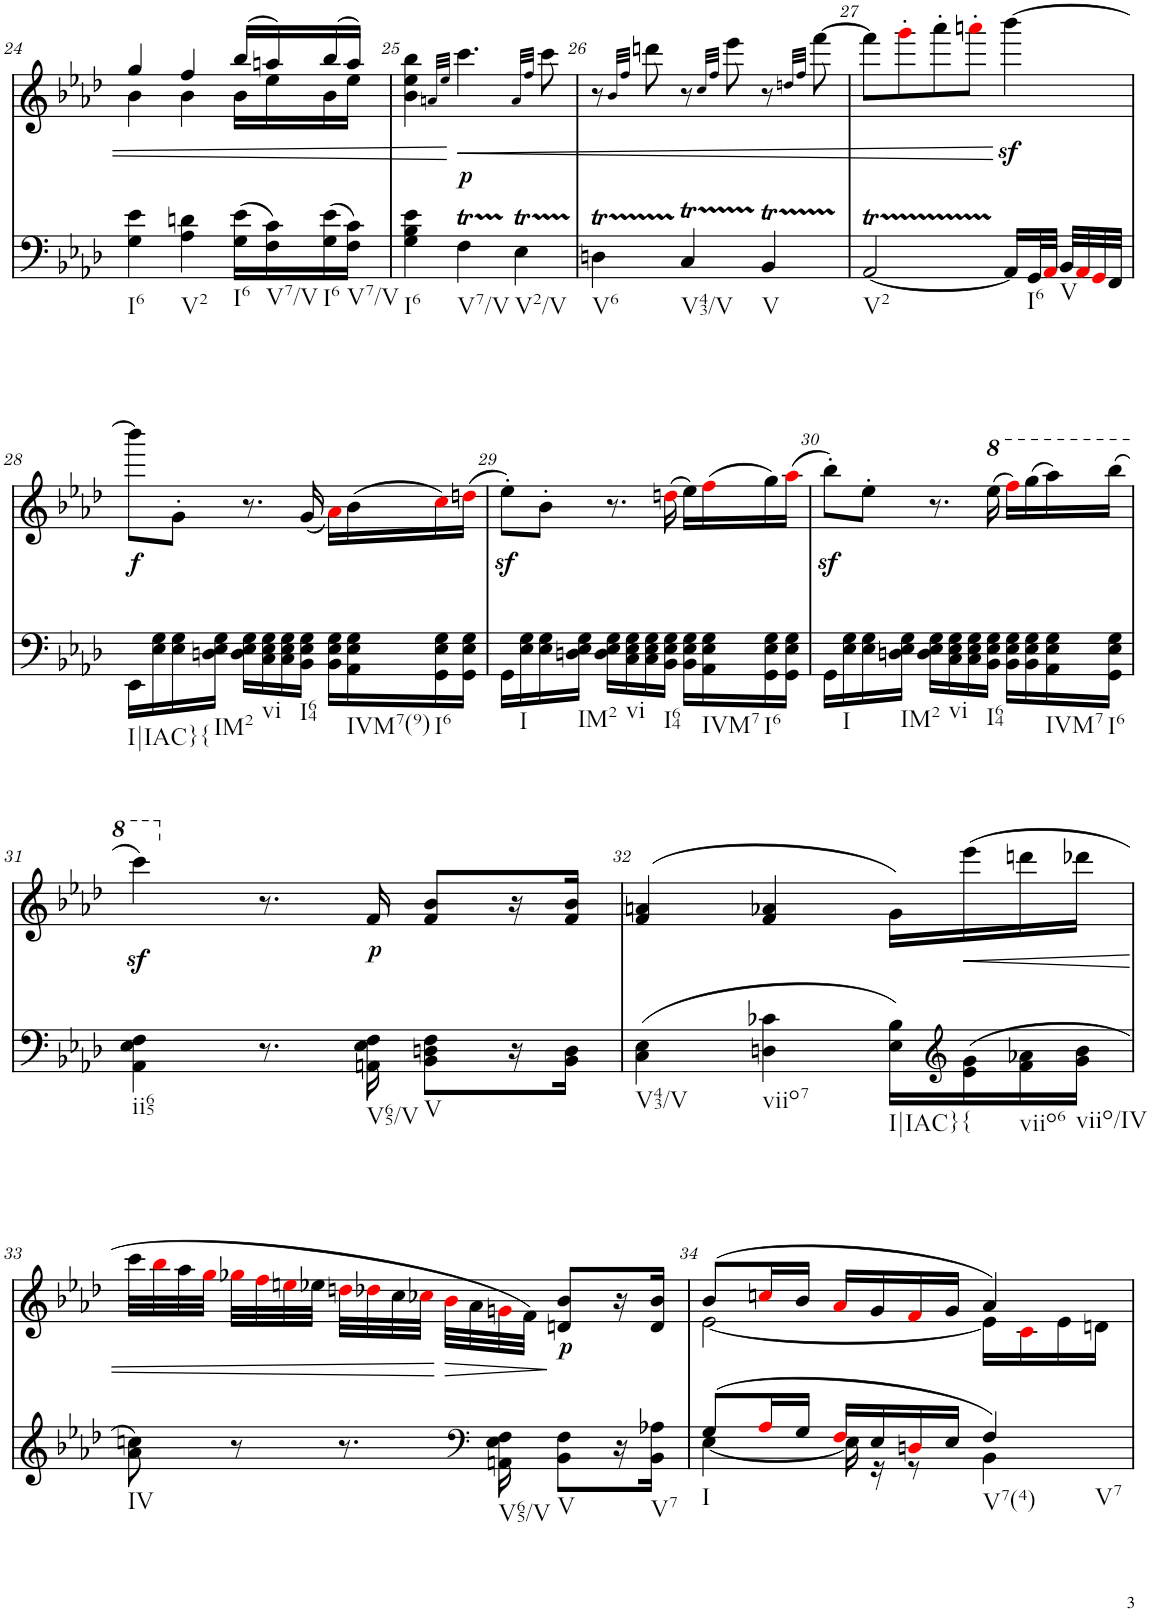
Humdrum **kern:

**kern	**kern	**text	**dynam
*part2	*part1	*part1	*part1
*staff2	*staff1	*staff1	*staff1
*I"Piano	*I"Piano	*	*
*I'Pno	*I'Pno	*	*
!!LO:PB:g=z
*clefF4	*clefG2	*	*
*k[b-e-a-d-]	*k[b-e-a-d-]	*	*
*A-:	*A-:	*	*
*M3/4	*M3/4	*	*
=24	=24	=24	=24
*	*^	*	*
!LO:TX:b:t=I6	!	!	!	!
4G\ 4e-\	4gg/	4b-\	.	.
!LO:TX:b:t=V2	!	!	!	!
4A-\ 4dn\	4ff/	4b-\	.	.
!LO:TX:b:t=I6	!	!	!	!
(16G\ 16e-\LL	(16bb-/LL	16b-\LL	.	.
!LO:TX:b:t=V7/V	!	!	!	!
16F\ 16c\)	16aan/)	16ee-\	.	.
!LO:TX:b:t=I6	!	!	!	!
(16G\ 16e-\	(16bb-/	16b-\	.	.
!LO:TX:b:t=V7/V	!	!	!	!
16F\ 16c\JJ)	16aa/JJ)	16ee-\JJ	.	.
=25	=25	=25	=25	=25
!LO:TX:b:t=I6	!	!	!	!
*	*v	*v	*	*
4G\ 4B-\ 4e-\	4b-\ 4ee-\ 4bb-\	.	.
.	32qan/LLL	.	.
.	32qee-/JJJ	.	.
!LO:TX:b:t=V7/V	!	!	!
!	!	!LO:LY:b	!
4FT\	4.ccc\	.	.
!LO:TX:b:t=V2/V	!	!	!
4E-T\	.	.	.
.	32qa/LLL	.	.
.	32qff/JJJ	.	.
.	8ccc\	.	.
=26	=26	=26	=26
!LO:TX:b:t=V6	!	!	!
4Dnt\	8r	.	.
.	32qb-/LLL	.	.
.	32qff/JJJ	.	.
.	8dddn\	.	.
!LO:TX:b:t=V43/V	!	!	!
4Ct/	8r	.	.
.	32qcc/LLL	.	.
.	32qff/JJJ	.	.
.	8eee-\	.	.
!LO:TX:b:t=V	!	!	!
4BB-T/	8r	.	.
.	32qddn/LLL	.	.
.	32qff/JJJ	.	.
.	[8fff\	.	.
=27	=27	=27	=27
!LO:TX:b:t=V2	!	!	!
[2AA-T/	8fff\L]	.	.
.	8ggg'i\	.	.
.	8aaa-'\	.	.
.	8aaan'i\J	.	.
16AA-/LL]	[4bbb-z<\	.	.
!LO:TX:b:t=I6	!	!	!
32GG/L	.	.	.
32AA-i/JJJ	.	.	.
!LO:TX:b:t=V	!	!	!
32BB-/LLL	.	.	.
32AA-i/	.	.	.
32GGi/	.	.	.
32FF/JJJ	.	.	.
!!LO:LB:g=z
=28	=28	=28	=28
!LO:TX:b:t=I|IAC}{	!	!	!
!	!	!LO:LY:b	!
16EE-\LL	8bbb-\L]	.	.
16E-\ 16G\	.	.	.
16E-\ 16G\	8g'\J	.	.
!LO:TX:b:t=IM2	!	!	!
16Dn\ 16E-\ 16G\JJ	.	.	.
16D\ 16E-\ 16G\LL	8.r	.	.
!LO:TX:b:t=vi	!	!	!
16C\ 16E-\ 16G\	.	.	.
16C\ 16E-\ 16G\	.	.	.
!LO:TX:b:t=I64	!	!	!
16BB-\ 16E-\ 16G\JJ	(<16g/	.	.
16BB-\ 16E-\ 16G\LL	16a-i\LL)	.	.
!LO:TX:b:t=IVM7(9)	!	!	!
16AA-\ 16E-\ 16G\	(16b-\	.	.
!LO:TX:b:t=I6	!	!	!
16GG\ 16E-\ 16G\	16cci\)	.	.
16GG\ 16E-\ 16G\JJ	(16ddni\JJ	.	.
=29	=29	=29	=29
16GG\LL	8ee-z<'\L)	.	.
!LO:TX:b:t=I	!	!	!
16E-\ 16G\	.	.	.
16E-\ 16G\	8b-'\J	.	.
!LO:TX:b:t=IM2	!	!	!
16Dn\ 16E-\ 16G\JJ	.	.	.
16D\ 16E-\ 16G\LL	8.r	.	.
!LO:TX:b:t=vi	!	!	!
16C\ 16E-\ 16G\	.	.	.
16C\ 16E-\ 16G\	.	.	.
!LO:TX:b:t=I64	!	!	!
16BB-\ 16E-\ 16G\JJ	(16ddni\	.	.
16BB-\ 16E-\ 16G\LL	16ee-\LL)	.	.
!LO:TX:b:t=IVM7	!	!	!
16AA-\ 16E-\ 16G\	(16ffi\	.	.
!LO:TX:b:t=I6	!	!	!
16GG\ 16E-\ 16G\	16gg\)	.	.
16GG\ 16E-\ 16G\JJ	(16aa-i\JJ	.	.
=30	=30	=30	=30
16GG\LL	8bb-z<'\L)	.	.
!LO:TX:b:t=I	!	!	!
16E-\ 16G\	.	.	.
16E-\ 16G\	8ee-'\J	.	.
!LO:TX:b:t=IM2	!	!	!
16Dn\ 16E-\ 16G\JJ	.	.	.
16D\ 16E-\ 16G\LL	8.r	.	.
!LO:TX:b:t=vi	!	!	!
16C\ 16E-\ 16G\	.	.	.
16C\ 16E-\ 16G\	.	.	.
*	*8va	*	*
!LO:TX:b:t=I64	!	!	!
16BB-\ 16E-\ 16G\JJ	(16eee-\	.	.
16BB-\ 16E-\ 16G\LL	16fffi\LL)	.	.
16BB-\ 16E-\ 16G\	(16ggg\	.	.
!LO:TX:b:t=IVM7	!	!	!
16AA-\ 16E-\ 16G\	16aaa-\)	.	.
!LO:TX:b:t=I6	!	!	!
16GG\ 16E-\ 16G\JJ	(16bbb-\JJ	.	.
!!LO:LB:g=z
=31	=31	=31	=31
!LO:TX:b:t=ii65	!	!	!
4AA-\ 4E-\ 4F\	4ccccz<\)	.	.
*	*X8va	*	*
8.r	8.r	.	.
!LO:TX:b:t=V65/V	!	!	!
!	!	!LO:LY:b	!
16AAn\ 16E-\ 16F\	16f/	.	.
!LO:TX:b:t=V	!	!	!
8BB-\ 8Dn\ 8F\L	8f/ 8b-/L	.	.
16r	16r	.	.
16BB-\ 16D\JJ	16f/ 16b-/JJ	.	.
=32	=32	=32	=32
!LO:TX:b:t=V43/V	!	!	!
(4C\ 4E-\	(4f/ 4an/	.	.
!LO:TX:b:t=viio7	!	!	!
4Dn\ 4c-X\	4f/ 4a-X/	.	.
!LO:TX:b:t=I|IAC}	!	!	!
16E-\ 16B-\LL)	16g\LL)	.	.
*clefG2	*	*	*
!LO:TX:b:t={	!	!	!
!	!	!	!LO:HP:b
(16e-\ 16g\	(16eee-\	.	<
!LO:TX:b:t=viio6	!	!	!
16f\ 16a-X\	16dddn\	.	.
!LO:TX:b:t=viio/IV	!	!	!
16g\ 16b-\JJ	16ddd-X\JJ	.	.
!!LO:LB:g=z
=33	=33	=33	=33
!LO:TX:b:t=IV	!	!	!
8a-\ 8ccn\)	32ccc\LLL	.	.
.	32bb-i\	.	.
.	32aa-\	.	.
.	32ggi\JJJ	.	.
8r	32gg-Xi\LLL	.	.
.	32ffi\	.	.
.	32eeni\	.	.
.	32ee-X\JJJ	.	.
8.r	32ddni\LLL	.	.
.	32dd-Xi\	.	.
.	32cc\	.	.
.	32cc-Xi\JJJ	.	.
!	!	!	!LO:HP:n=1:b
.	32b-i\LLL	.	[ >
.	32a-\	.	.
*clefF4	*	*	*
!LO:TX:b:t=V65/V	!	!	!
16AAn\ 16E-\ 16F\	32gni\	.	.
.	32f\JJJ)	.	.
!LO:TX:b:t=V	!	!	!
!	!	!LO:LY:b	!
8BB-\ 8F\L	8dn/ 8b-/L	.	]
16r	16r	.	.
!LO:TX:b:t=V7	!	!	!
16BB-\ 16A-X\JJ	16d/ 16b-/JJ	.	.
=34	=34	=34	=34
*^	*^	*	*
!LO:TX:b:t=I	!	!	!	!	!
(8G/L	[4E-\	(8b-/L	[2e-\	.	.
16A-i/L	.	16ccni/L	.	.	.
16G/JJ	.	16b-/JJ	.	.	.
16Fi/LL	16E-\]	16a-i/LL	.	.	.
16E-/	16r	16g/	.	.	.
16Dni/	8r	16fi/	.	.	.
16E-/JJ	.	16g/JJ	.	.	.
!LO:TX:b:t=V7(4)	!	!	!	!	!
!LO:TX:b:t=V7	!	!	!	!	!
4F/)	4BB-\	4a-/)	16e-\LL]	.	.
.	.	.	16ci\	.	.
.	.	.	16e-\	.	.
.	.	.	16dn\JJ	.	.
*v	*v	*	*	*	*
*	*v	*v	*	*
=	=	=	=
*-	*-	*-	*-
